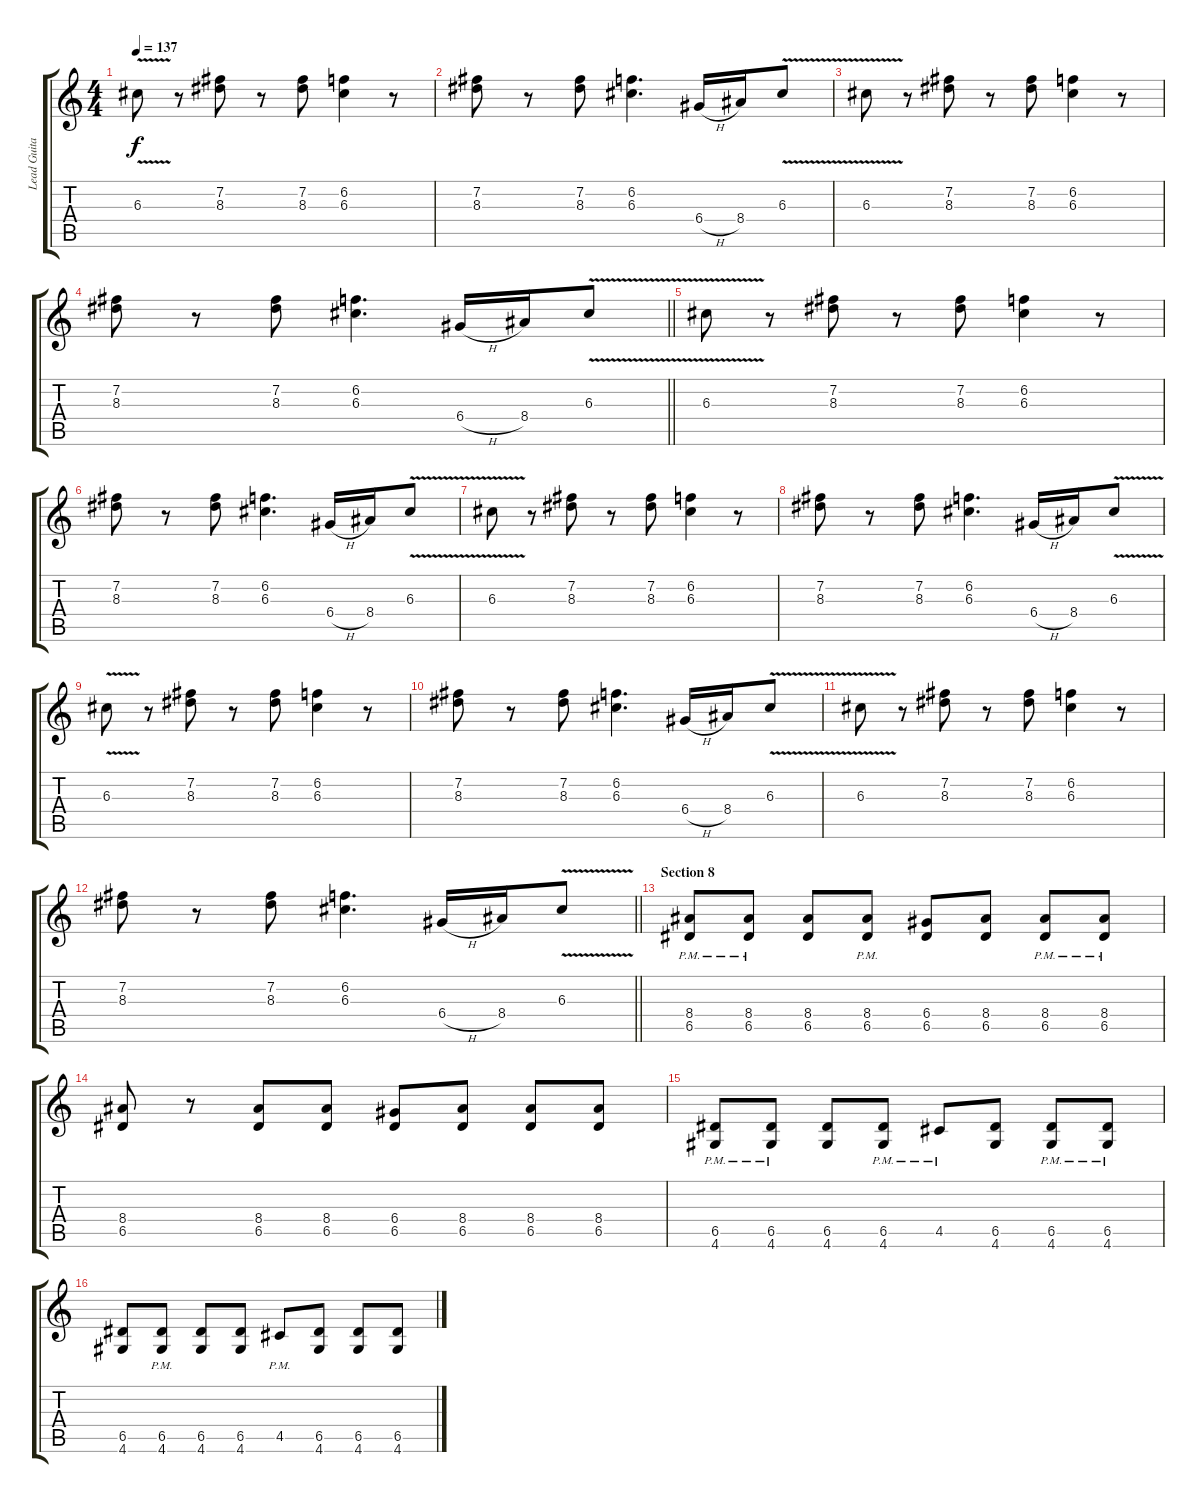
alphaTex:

\track ("Lead Guitar" "Lead Guita") {instrument overdrivenguitar}
\staff {score tabs}
\tuning (E4 B3 G3 D3 A2 E2) {hide}
\ts (4 4)
\tempo 137
\clef g2
\ks c
6.3{v}.8{dy f} r.8 (7.2 8.3).8 r.8 (7.2 8.3).8 (6.2 6.3).4 r.8 |
(7.2 8.3).8 r.8 (7.2 8.3).8 (6.2 6.3).4{d} 6.4{h}.16 8.4.16 6.3{v}.8 |
6.3{v}.8 r.8 (7.2 8.3).8 r.8 (7.2 8.3).8 (6.2 6.3).4 r.8 |
\barLineRight lightlight
(7.2 8.3).8 r.8 (7.2 8.3).8 (6.2 6.3).4{d} 6.4{h}.16 8.4.16 6.3{v}.8 |
6.3{v}.8 r.8 (7.2 8.3).8 r.8 (7.2 8.3).8 (6.2 6.3).4 r.8 |
(7.2 8.3).8 r.8 (7.2 8.3).8 (6.2 6.3).4{d} 6.4{h}.16 8.4.16 6.3{v}.8 |
6.3{v}.8 r.8 (7.2 8.3).8 r.8 (7.2 8.3).8 (6.2 6.3).4 r.8 |
(7.2 8.3).8 r.8 (7.2 8.3).8 (6.2 6.3).4{d} 6.4{h}.16 8.4.16 6.3{v}.8 |
6.3{v}.8 r.8 (7.2 8.3).8 r.8 (7.2 8.3).8 (6.2 6.3).4 r.8 |
(7.2 8.3).8 r.8 (7.2 8.3).8 (6.2 6.3).4{d} 6.4{h}.16 8.4.16 6.3{v}.8 |
6.3{v}.8 r.8 (7.2 8.3).8 r.8 (7.2 8.3).8 (6.2 6.3).4 r.8 |
\barLineRight lightlight
(7.2 8.3).8 r.8 (7.2 8.3).8 (6.2 6.3).4{d} 6.4{h}.16 8.4.16 6.3{v}.8 |
\section ("" "Section 8")
(8.4{pm} 6.5{pm}).8{balance 4} (8.4{pm} 6.5{pm}).8 (8.4 6.5).8 (8.4{pm} 6.5{pm}).8 (6.4 6.5).8 (8.4 6.5).8 (8.4{pm} 6.5{pm}).8 (8.4{pm} 6.5{pm}).8 |
(8.4 6.5).8 r.8 (8.4 6.5).8 (8.4 6.5).8 (6.4 6.5).8 (8.4 6.5).8 (8.4 6.5).8 (8.4 6.5).8 |
(6.5{pm} 4.6{pm}).8 (6.5{pm} 4.6{pm}).8 (6.5 4.6).8 (6.5{pm} 4.6{pm}).8 4.5{pm}.8 (6.5 4.6).8 (6.5{pm} 4.6{pm}).8 (6.5{pm} 4.6{pm}).8 |
(6.5 4.6).8 (6.5{pm} 4.6{pm}).8 (6.5 4.6).8 (6.5 4.6).8 4.5{pm}.8 (6.5 4.6).8 (6.5 4.6).8 (6.5 4.6).8
